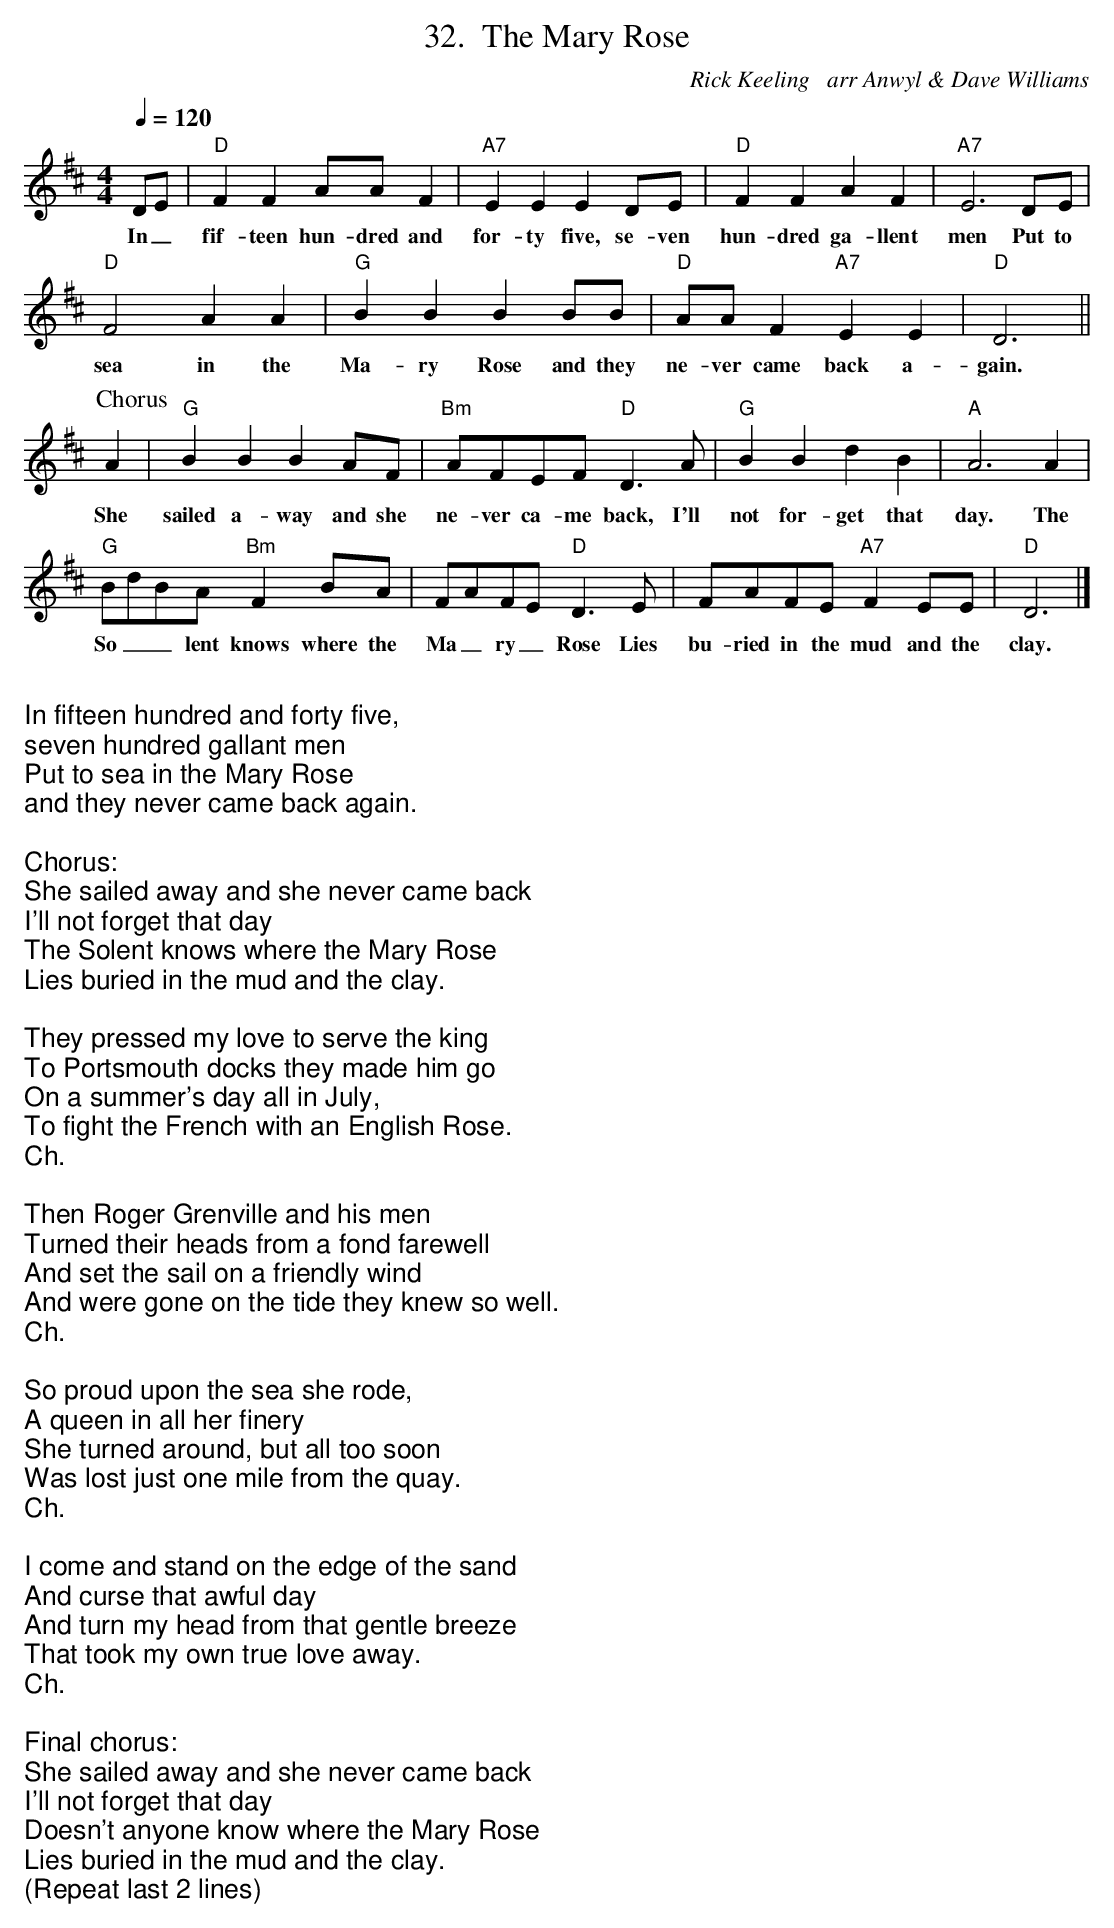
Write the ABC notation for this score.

X:1
T:The Mary Rose
C:Rick Keeling   arr Anwyl & Dave Williams
M:4/4
Q:1/4=120
K:D
DE| "D"F2F2 AA F2|"A7"E2E2E2DE|"D"F2F2A2F2|"A7"E6DE|
w:In_ fif-teen hun-dred and for-ty five, se-ven hun-dred ga-llent men Put to
"D"F4A2A2|"G"B2B2B2BB|"D"AAF2"A7"E2E2|"D"D6||
w:sea in the Ma-ry Rose and they ne-ver came back a-gain.
P:Chorus
A2|"G"B2B2B2AF|"Bm"AFEF"D"D3A|"G"B2B2d2B2|"A"A6A2|
w:She sailed a-way and she ne-ver ca-me back, I'll not for-get that day. The
"G"BdBA"Bm"F2BA|FAFE"D"D3E|FAFE"A7"F2EE|"D"D6|]
w:So__lent knows where the Ma_ry_ Rose Lies bu-ried in the mud and the clay.
%%newpage
W:
W: In fifteen hundred and forty five,
W: seven hundred gallant men
W: Put to sea in the Mary Rose
W:  and they never came back again.
W:
W: Chorus:
W: She sailed away and she never came back
W: I'll not forget that day
W: The Solent knows where the Mary Rose
W: Lies buried in the mud and the clay.
W:
W: They pressed my love to serve the king
W: To Portsmouth docks they made him go
W: On a summer's day all in July,
W: To fight the French with an English Rose.
W: Ch.
W:
W: Then Roger Grenville and his men
W: Turned their heads from a fond farewell
W: And set the sail on a friendly wind
W: And were gone on the tide they knew so well.
W:  Ch.
W:
W: So proud upon the sea she rode,
W: A queen in all her finery
W: She turned around, but all too soon
W: Was lost just one mile from the quay.
W: Ch.
W:
W: I come and stand on the edge of the sand
W: And curse that awful day
W: And turn my head from that gentle breeze
W: That took my own true love away.
W: Ch.
W:
W: Final chorus:
W: She sailed away and she never came back
W: I'll not forget that day
W: Doesn't anyone know where the Mary Rose
W: Lies buried in the mud and the clay.
W:  (Repeat last 2 lines)
W:
